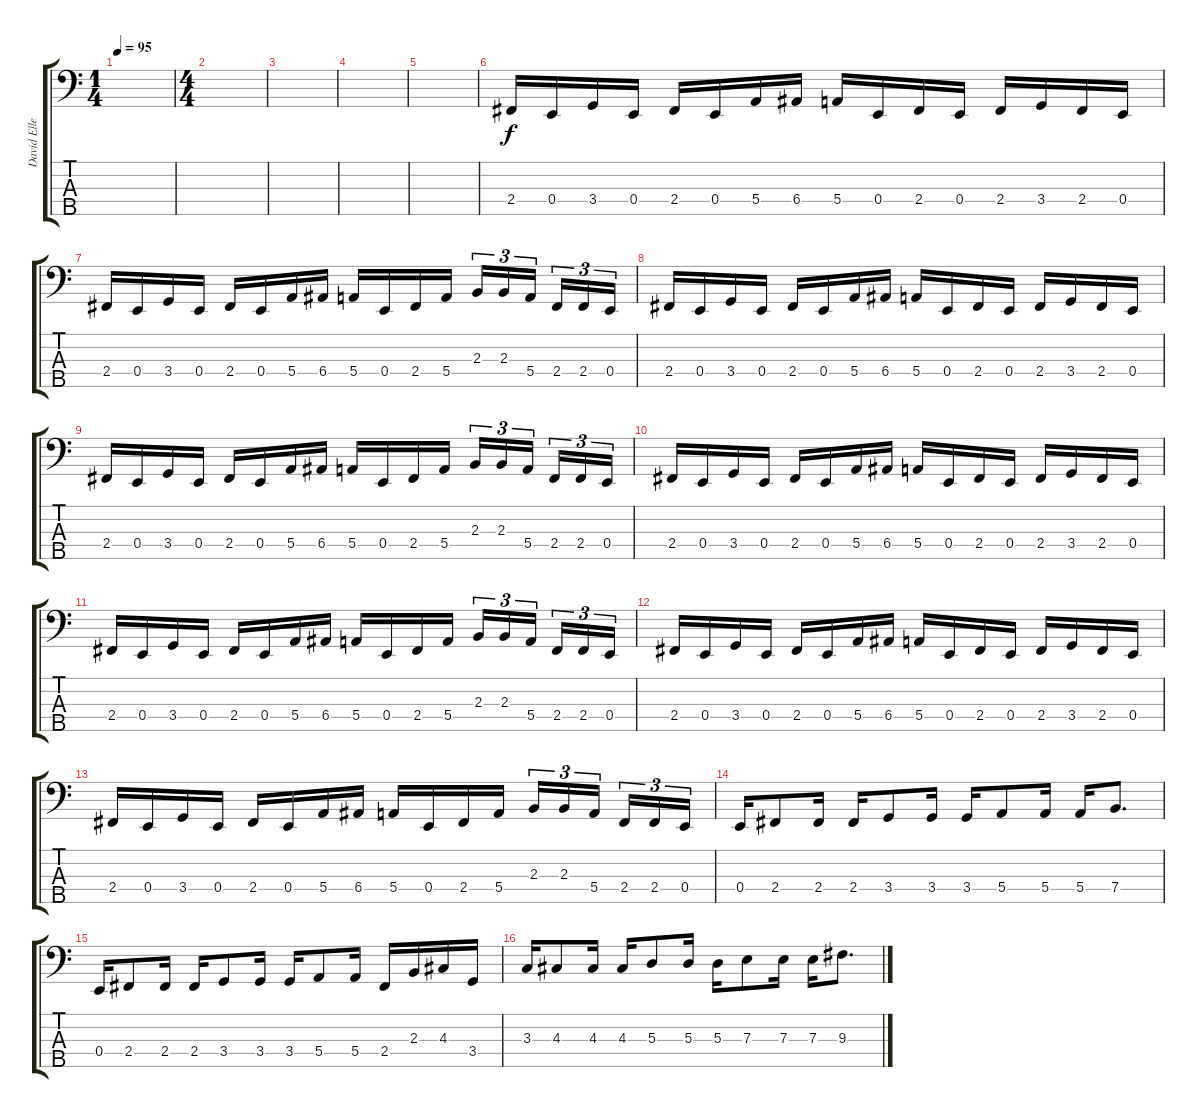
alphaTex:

\track ("David Ellefson" "David Elle") {instrument electricbasspick}
\staff {score tabs}
\tuning (G2 D2 A1 E1 B0) {hide}
\ts (1 4)
\tempo 95
\clef f4
\ks c
|
\ts (4 4)
|
|
|
|
2.4.16 0.4.16 3.4.16 0.4.16 2.4.16 0.4.16 5.4.16 6.4.16 5.4.16 0.4.16 2.4.16 0.4.16 2.4.16 3.4.16 2.4.16 0.4.16 |
2.4.16 0.4.16 3.4.16 0.4.16 2.4.16 0.4.16 5.4.16 6.4.16 5.4.16 0.4.16 2.4.16 5.4.16 2.3.16{tu (3 2)} 2.3.16{tu (3 2)} 5.4.16{tu (3 2) beam splitsecondary} 2.4.16{tu (3 2)} 2.4.16{tu (3 2)} 0.4.16{tu (3 2)} |
2.4.16 0.4.16 3.4.16 0.4.16 2.4.16 0.4.16 5.4.16 6.4.16 5.4.16 0.4.16 2.4.16 0.4.16 2.4.16 3.4.16 2.4.16 0.4.16 |
2.4.16 0.4.16 3.4.16 0.4.16 2.4.16 0.4.16 5.4.16 6.4.16 5.4.16 0.4.16 2.4.16 5.4.16 2.3.16{tu (3 2)} 2.3.16{tu (3 2)} 5.4.16{tu (3 2) beam splitsecondary} 2.4.16{tu (3 2)} 2.4.16{tu (3 2)} 0.4.16{tu (3 2)} |
2.4.16 0.4.16 3.4.16 0.4.16 2.4.16 0.4.16 5.4.16 6.4.16 5.4.16 0.4.16 2.4.16 0.4.16 2.4.16 3.4.16 2.4.16 0.4.16 |
2.4.16 0.4.16 3.4.16 0.4.16 2.4.16 0.4.16 5.4.16 6.4.16 5.4.16 0.4.16 2.4.16 5.4.16 2.3.16{tu (3 2)} 2.3.16{tu (3 2)} 5.4.16{tu (3 2) beam splitsecondary} 2.4.16{tu (3 2)} 2.4.16{tu (3 2)} 0.4.16{tu (3 2)} |
2.4.16 0.4.16 3.4.16 0.4.16 2.4.16 0.4.16 5.4.16 6.4.16 5.4.16 0.4.16 2.4.16 0.4.16 2.4.16 3.4.16 2.4.16 0.4.16 |
2.4.16 0.4.16 3.4.16 0.4.16 2.4.16 0.4.16 5.4.16 6.4.16 5.4.16 0.4.16 2.4.16 5.4.16 2.3.16{tu (3 2)} 2.3.16{tu (3 2)} 5.4.16{tu (3 2) beam splitsecondary} 2.4.16{tu (3 2)} 2.4.16{tu (3 2)} 0.4.16{tu (3 2)} |
0.4.16 2.4.8 2.4.16 2.4.16 3.4.8 3.4.16 3.4.16 5.4.8 5.4.16 5.4.16 7.4.8{d} |
0.4.16 2.4.8 2.4.16 2.4.16 3.4.8 3.4.16 3.4.16 5.4.8 5.4.16 2.4.16 2.3.16 4.3.16 3.4.16 |
3.3.16 4.3.8 4.3.16 4.3.16 5.3.8 5.3.16 5.3.16 7.3.8 7.3.16 7.3.16 9.3.8{d}
